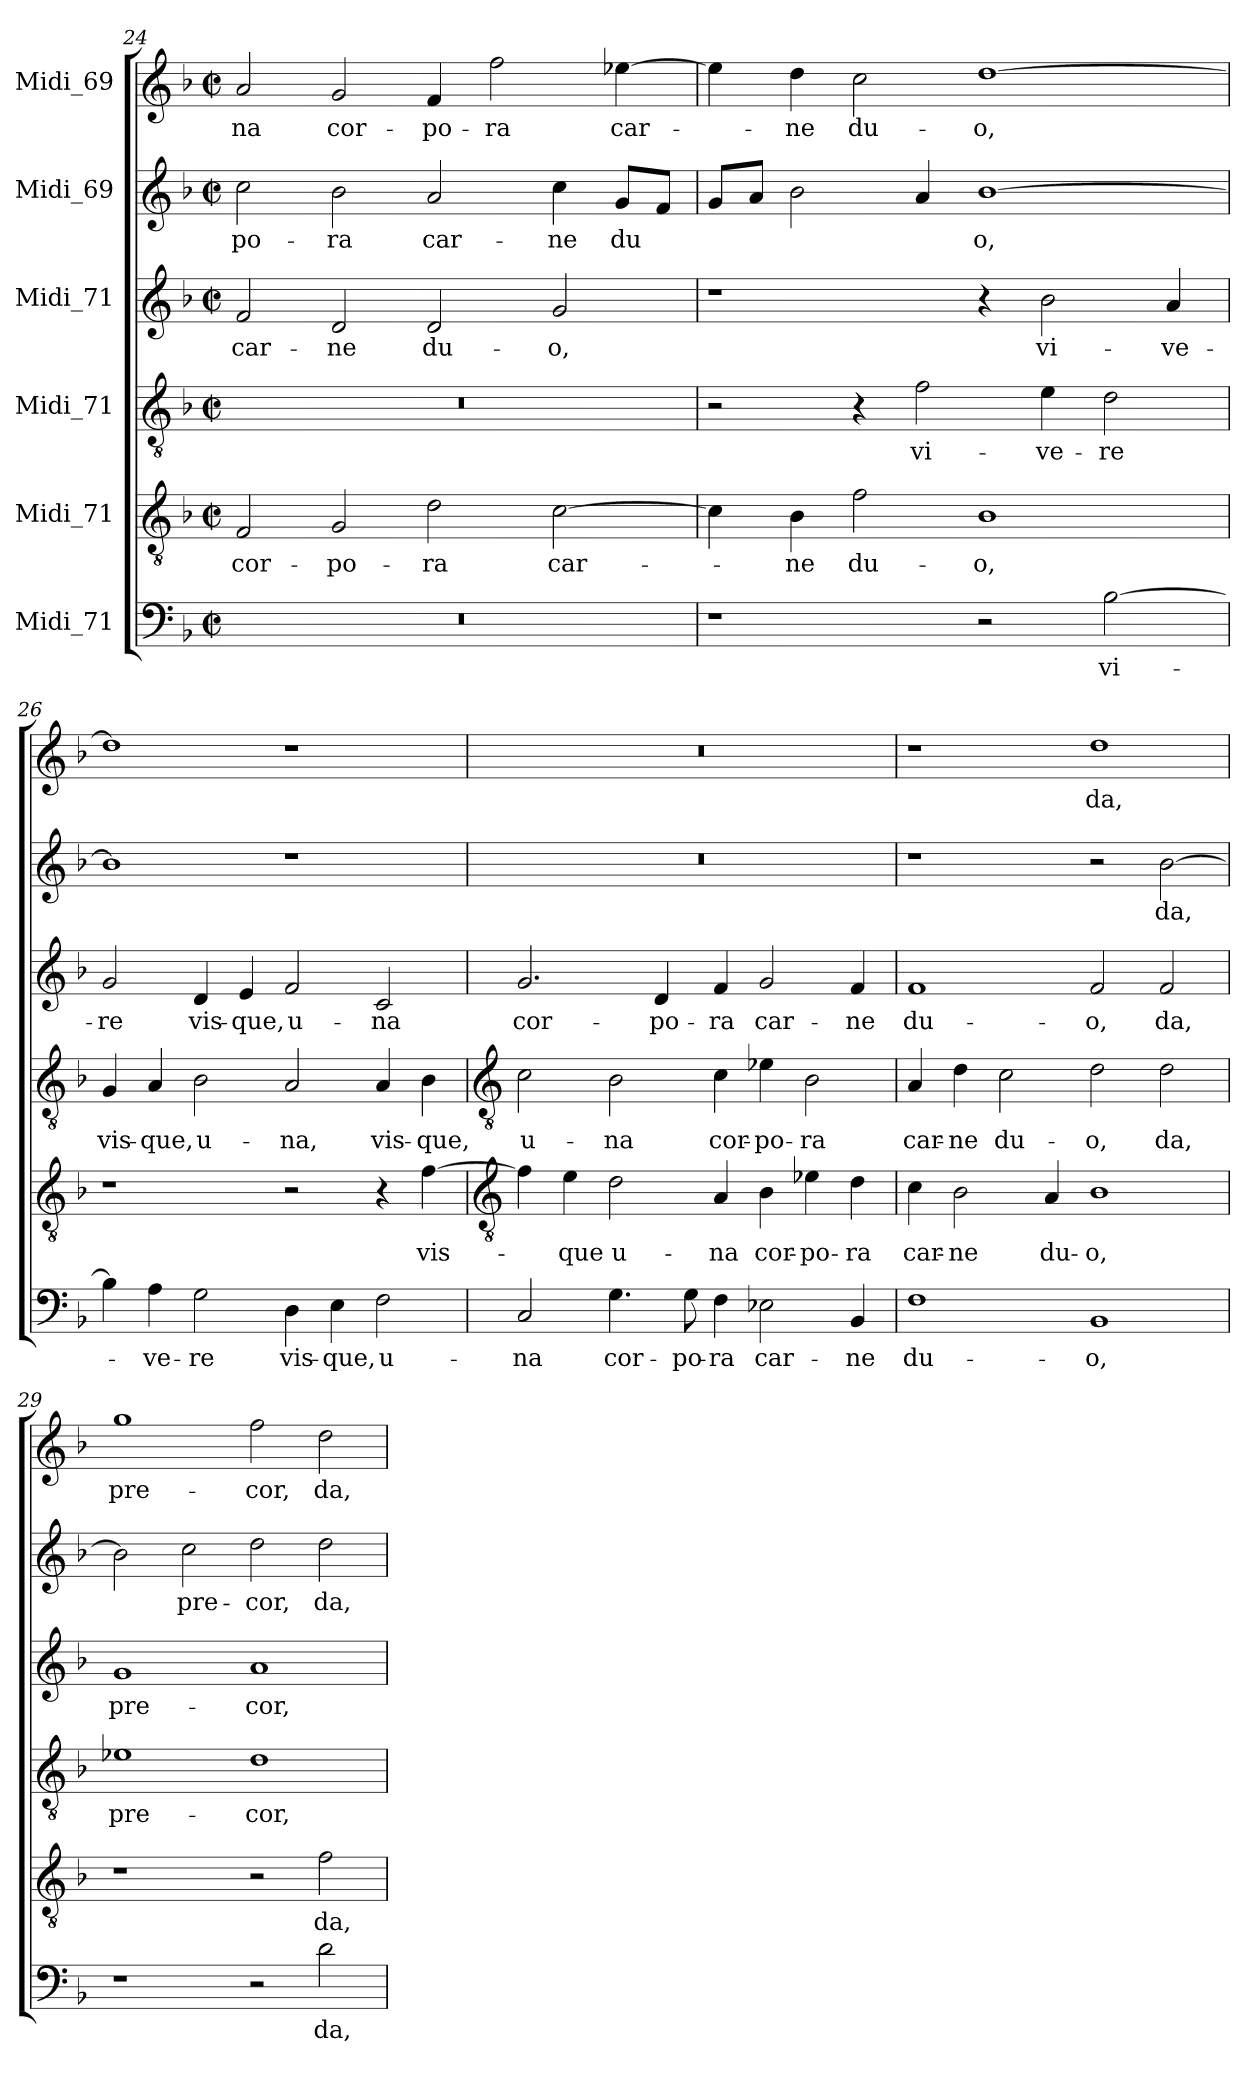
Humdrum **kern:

**kern	**text	**kern	**text	**kern	**text	**kern	**text	**kern	**text	**kern	**text
*part6	*part6	*part5	*part5	*part4	*part4	*part3	*part3	*part2	*part2	*part1	*part1
*staff6	*staff6	*staff5	*staff5	*staff4	*staff4	*staff3	*staff3	*staff2	*staff2	*staff1	*staff1
*I"Midi_71	*	*I"Midi_71	*	*I"Midi_71	*	*I"Midi_71	*	*I"Midi_69	*	*I"Midi_69	*
!!LO:LB:g=z
*clefF4	*	*clefGv2	*	*clefGv2	*	*clefG2	*	*clefG2	*	*clefG2	*
*k[b-]	*	*k[b-]	*	*k[b-]	*	*k[b-]	*	*k[b-]	*	*k[b-]	*
*F:	*	*F:	*	*F:	*	*F:	*	*F:	*	*F:	*
*M4/2	*	*M4/2	*	*M4/2	*	*M4/2	*	*M4/2	*	*M4/2	*
*met(c|)	*	*met(c|)	*	*met(c|)	*	*met(c|)	*	*met(c|)	*	*met(c|)	*
=24	=24	=24	=24	=24	=24	=24	=24	=24	=24	=24	=24
!	!	!	!LO:LY:b	!	!	!	!LO:LY:b	!	!LO:LY:b	!	!LO:LY:b
0r	.	2F	cor-	0r	.	2f	car-	2cc	-po-	2a	-na
!	!	!	!LO:LY:b	!	!	!	!LO:LY:b	!	!LO:LY:b	!	!LO:LY:b
.	.	2G	-po-	.	.	2d	-ne	2b-	-ra	2g	cor-
!	!	!	!LO:LY:b	!	!	!	!LO:LY:b	!	!LO:LY:b	!	!LO:LY:b
.	.	2d	-ra	.	.	2d	du-	2a	car-	4f	-po-
!	!	!	!	!	!	!	!	!	!	!	!LO:LY:b
.	.	.	.	.	.	.	.	.	.	2ff	-ra
!	!	!	!LO:LY:b	!	!	!	!LO:LY:b	!	!LO:LY:b	!	!
.	.	[2c	car-	.	.	2g	-o,	4cc	-ne	.	.
!	!	!	!	!	!	!	!	!	!LO:LY:b	!	!LO:LY:b
.	.	.	.	.	.	.	.	8gL	du	[4ee-X	car-
.	.	.	.	.	.	.	.	8fJ	.	.	.
=25	=25	=25	=25	=25	=25	=25	=25	=25	=25	=25	=25
1r	.	4c]	.	2r	.	1r	.	8gL	.	4ee-]	.
.	.	.	.	.	.	.	.	8aJ	.	.	.
!	!	!	!LO:LY:b	!	!	!	!	!	!	!	!LO:LY:b
.	.	4B-	-ne	.	.	.	.	2b-	.	4dd	-ne
!	!	!	!LO:LY:b	!	!	!	!	!	!	!	!LO:LY:b
.	.	2f	du-	4r	.	.	.	.	.	2cc	du-
!	!	!	!	!	!LO:LY:b	!	!	!	!	!	!
.	.	.	.	2f	vi-	.	.	4a	.	.	.
!	!	!	!LO:LY:b	!	!	!	!	!	!LO:LY:b	!	!LO:LY:b
2r	.	1B-	-o,	.	.	4r	.	[1b-	o,	[1dd	-o,
!	!	!	!	!	!LO:LY:b	!	!LO:LY:b	!	!	!	!
.	.	.	.	4e	-ve-	2b-	vi-	.	.	.	.
!	!LO:LY:b	!	!	!	!LO:LY:b	!	!	!	!	!	!
[2B-	vi-	.	.	2d	-re	.	.	.	.	.	.
!	!	!	!	!	!	!	!LO:LY:b	!	!	!	!
.	.	.	.	.	.	4a	-ve-	.	.	.	.
=26	=26	=26	=26	=26	=26	=26	=26	=26	=26	=26	=26
!	!	!	!	!	!LO:LY:b	!	!LO:LY:b	!	!	!	!
4B-]	.	1r	.	4G	vis-	2g	-re	1b-]	.	1dd]	.
!	!LO:LY:b	!	!	!	!LO:LY:b	!	!	!	!	!	!
4A	-ve-	.	.	4A	-que,	.	.	.	.	.	.
!	!LO:LY:b	!	!	!	!LO:LY:b	!	!LO:LY:b	!	!	!	!
2G	-re	.	.	2B-	u-	4d	vis-	.	.	.	.
!	!	!	!	!	!	!	!LO:LY:b	!	!	!	!
.	.	.	.	.	.	4e	-que,	.	.	.	.
!	!LO:LY:b	!	!	!	!LO:LY:b	!	!LO:LY:b	!	!	!	!
4D	vis-	2r	.	2A	-na,	2f	u-	1r	.	1r	.
!	!LO:LY:b	!	!	!	!	!	!	!	!	!	!
4E	-que,	.	.	.	.	.	.	.	.	.	.
!	!LO:LY:b	!	!	!	!LO:LY:b	!	!LO:LY:b	!	!	!	!
2F	u-	4r	.	4A	vis-	2c	-na	.	.	.	.
!	!	!	!LO:LY:b	!	!LO:LY:b	!	!	!	!	!	!
.	.	[4f	vis-	4B-	-que,	.	.	.	.	.	.
!!LO:LB:g=z
=27	=27	=27	=27	=27	=27	=27	=27	=27	=27	=27	=27
*	*	*clefGv2	*	*clefGv2	*	*	*	*	*	*	*
!	!LO:LY:b	!	!	!	!LO:LY:b	!	!LO:LY:b	!	!	!	!
2C	-na	4f]	.	2c	u-	2.g	cor-	0r	.	0r	.
!	!	!	!LO:LY:b	!	!	!	!	!	!	!	!
.	.	4e	-que	.	.	.	.	.	.	.	.
!	!LO:LY:b	!	!LO:LY:b	!	!LO:LY:b	!	!	!	!	!	!
4.G	cor-	2d	u-	2B-	-na	.	.	.	.	.	.
!	!	!	!	!	!	!	!LO:LY:b	!	!	!	!
.	.	.	.	.	.	4d	-po-	.	.	.	.
!	!LO:LY:b	!	!	!	!	!	!	!	!	!	!
8G	-po-	.	.	.	.	.	.	.	.	.	.
!	!LO:LY:b	!	!LO:LY:b	!	!LO:LY:b	!	!LO:LY:b	!	!	!	!
4F	-ra	4A	-na	4c	cor-	4f	-ra	.	.	.	.
!	!LO:LY:b	!	!LO:LY:b	!	!LO:LY:b	!	!LO:LY:b	!	!	!	!
2E-X	car-	4B-	cor-	4e-X	-po-	2g	car-	.	.	.	.
!	!	!	!LO:LY:b	!	!LO:LY:b	!	!	!	!	!	!
.	.	4e-X	-po-	2B-	-ra	.	.	.	.	.	.
!	!LO:LY:b	!	!LO:LY:b	!	!	!	!LO:LY:b	!	!	!	!
4BB-	-ne	4d	-ra	.	.	4f	-ne	.	.	.	.
=28	=28	=28	=28	=28	=28	=28	=28	=28	=28	=28	=28
!	!LO:LY:b	!	!LO:LY:b	!	!LO:LY:b	!	!LO:LY:b	!	!	!	!
1F	du-	4c	car-	4A	car-	1f	du-	1r	.	1r	.
!	!	!	!LO:LY:b	!	!LO:LY:b	!	!	!	!	!	!
.	.	2B-	-ne	4d	-ne	.	.	.	.	.	.
!	!	!	!	!	!LO:LY:b	!	!	!	!	!	!
.	.	.	.	2c	du-	.	.	.	.	.	.
!	!	!	!LO:LY:b	!	!	!	!	!	!	!	!
.	.	4A	du-	.	.	.	.	.	.	.	.
!	!LO:LY:b	!	!LO:LY:b	!	!LO:LY:b	!	!LO:LY:b	!	!	!	!LO:LY:b
1BB-	-o,	1B-	-o,	2d	-o,	2f	-o,	2r	.	1dd	da,
!	!	!	!	!	!LO:LY:b	!	!LO:LY:b	!	!LO:LY:b	!	!
.	.	.	.	2d	da,	2f	da,	[2b-	da,	.	.
=29	=29	=29	=29	=29	=29	=29	=29	=29	=29	=29	=29
!	!	!	!	!	!LO:LY:b	!	!LO:LY:b	!	!	!	!LO:LY:b
1r	.	1r	.	1e-X	pre-	1g	pre-	2b-]	.	1gg	pre-
!	!	!	!	!	!	!	!	!	!LO:LY:b	!	!
.	.	.	.	.	.	.	.	2cc	pre-	.	.
!	!	!	!	!	!LO:LY:b	!	!LO:LY:b	!	!LO:LY:b	!	!LO:LY:b
2r	.	2r	.	1d	-cor,	1a	-cor,	2dd	-cor,	2ff	-cor,
!	!LO:LY:b	!	!LO:LY:b	!	!	!	!	!	!LO:LY:b	!	!LO:LY:b
2d	da,	2f	da,	.	.	.	.	2dd	da,	2dd	da,
=	=	=	=	=	=	=	=	=	=	=	=
*-	*-	*-	*-	*-	*-	*-	*-	*-	*-	*-	*-
